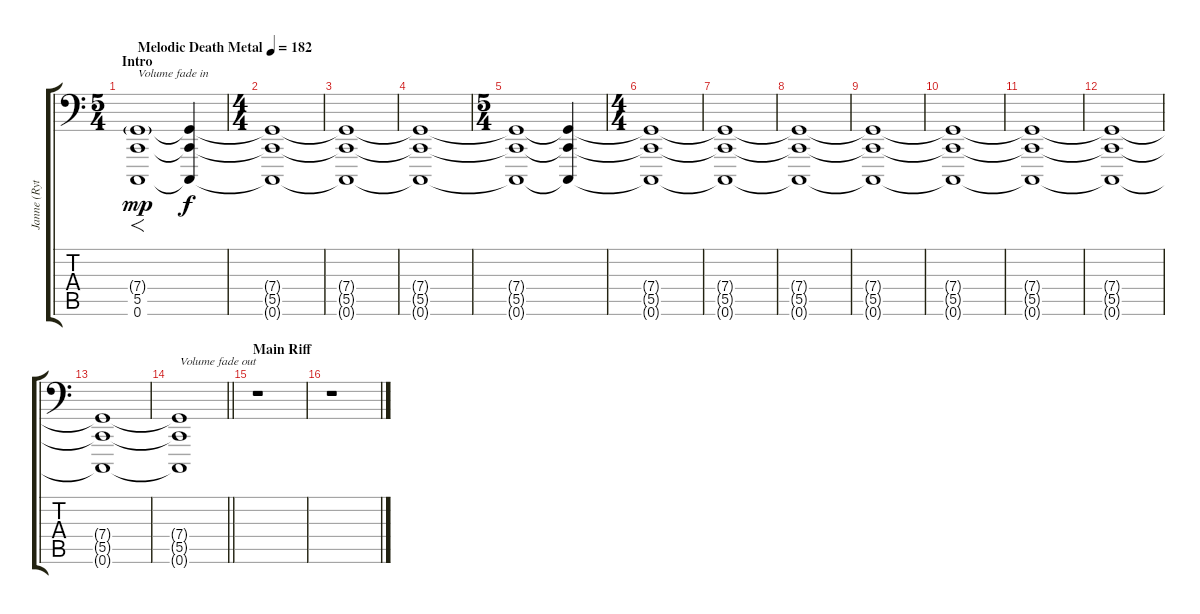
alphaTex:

\track ("Janne (Rythm I)" "Janne (Ryt") {instrument stringensemble1}
\staff {score tabs}
\tuning (D3 A2 F2 C2 G1 C1) {hide}
\ts (5 4)
\section ("" "Intro")
\tempo (182 "Melodic Death Metal")
\clef f4
\ks c
(7.4{g} 5.5 0.6).1{f txt "Volume fade in" dy mp volume 7 balance 8 instrument stringensemble1} (7.4{t} 5.5{t} 0.6{t}).4{dy f} |
\ts (4 4)
(7.4{t} 5.5{t} 0.6{t}).1 |
(7.4{t} 5.5{t} 0.6{t}).1 |
(7.4{t} 5.5{t} 0.6{t}).1 |
\ts (5 4)
(7.4{t} 5.5{t} 0.6{t}).1 (7.4{t} 5.5{t} 0.6{t}).4 |
\ts (4 4)
(7.4{t} 5.5{t} 0.6{t}).1 |
(7.4{t} 5.5{t} 0.6{t}).1 |
(7.4{t} 5.5{t} 0.6{t}).1 |
(7.4{t} 5.5{t} 0.6{t}).1 |
(7.4{t} 5.5{t} 0.6{t}).1 |
(7.4{t} 5.5{t} 0.6{t}).1 |
(7.4{t} 5.5{t} 0.6{t}).1 |
(7.4{t} 5.5{t} 0.6{t}).1 |
\barLineRight lightlight
(7.4{t} 5.5{t} 0.6{t}).1{txt "Volume fade out" volume 5} |
\section ("" "Main Riff")
r.1 |
r.1
